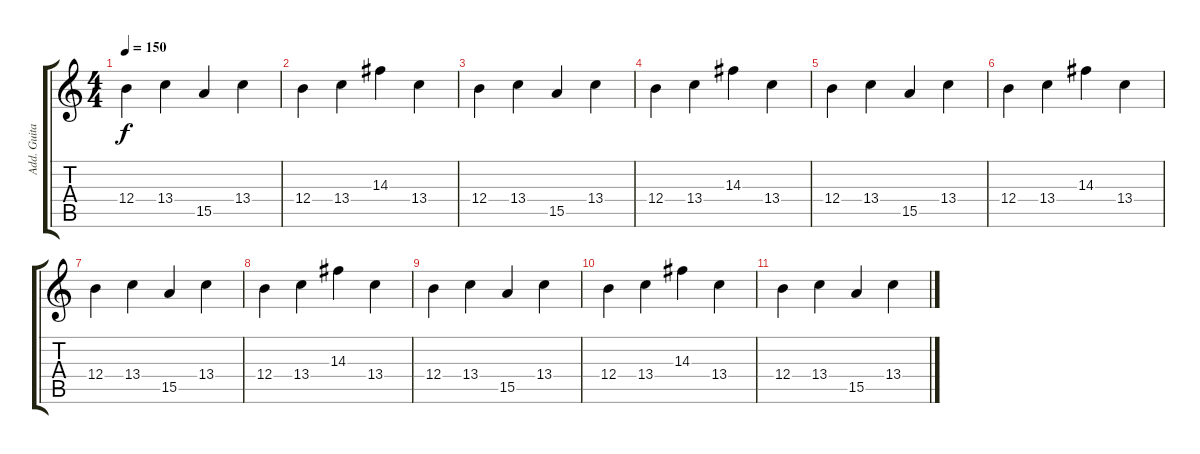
\track ("Add. Guitar" "Add. Guita") {instrument distortionguitar}
\staff {score tabs}
\tuning (Db4 Ab3 E3 B2 Gb2 B1) {hide}
\ts (4 4)
\tempo 150
\clef g2
\ks c
12.4.4{dy f} 13.4.4 15.5.4 13.4.4 |
12.4.4 13.4.4 14.3.4 13.4.4 |
12.4.4 13.4.4 15.5.4 13.4.4 |
12.4.4 13.4.4 14.3.4 13.4.4 |
12.4.4 13.4.4 15.5.4 13.4.4 |
12.4.4 13.4.4 14.3.4 13.4.4 |
12.4.4 13.4.4 15.5.4 13.4.4 |
12.4.4 13.4.4 14.3.4 13.4.4 |
12.4.4 13.4.4 15.5.4 13.4.4 |
12.4.4 13.4.4 14.3.4 13.4.4 |
12.4.4 13.4.4 15.5.4 13.4.4
